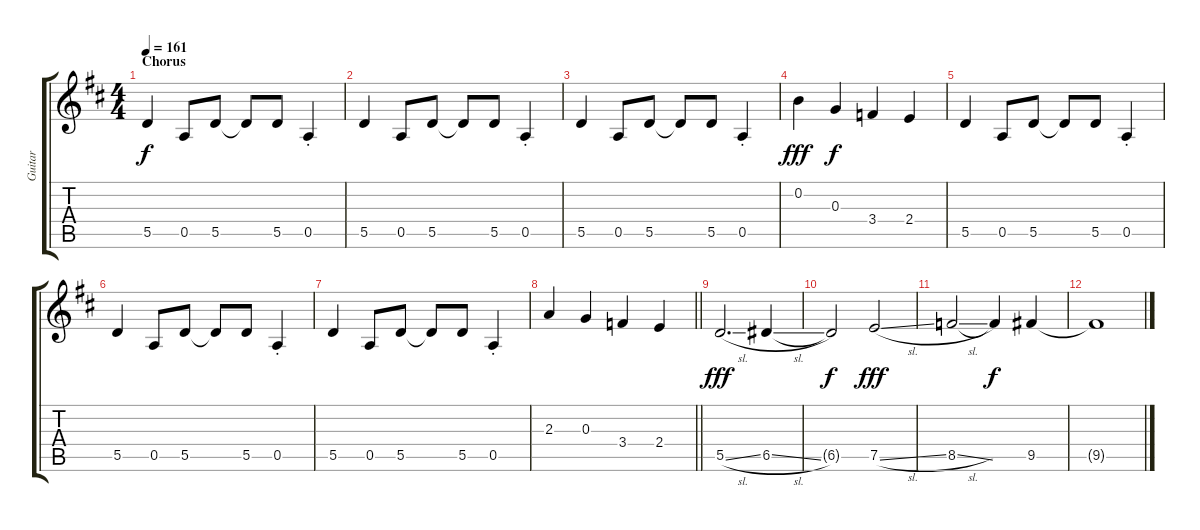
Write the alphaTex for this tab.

\track ("Guitar" "Guitar") {instrument overdrivenguitar}
\staff {score tabs}
\tuning (E4 B3 G3 D3 A2 E2) {hide}
\ts (4 4)
\section ("" "Chorus")
\tempo 161
\clef g2
\ks d
5.5.4{dy f} 0.5.8 5.5.8 5.5{t}.8 5.5.8 0.5{st}.4 |
5.5.4 0.5.8 5.5.8 5.5{t}.8 5.5.8 0.5{st}.4 |
5.5.4 0.5.8 5.5.8 5.5{t}.8 5.5.8 0.5{st}.4 |
0.2.4{dy fff} 0.3.4{dy f} 3.4.4 2.4.4 |
5.5.4 0.5.8 5.5.8 5.5{t}.8 5.5.8 0.5{st}.4 |
5.5.4 0.5.8 5.5.8 5.5{t}.8 5.5.8 0.5{st}.4 |
5.5.4 0.5.8 5.5.8 5.5{t}.8 5.5.8 0.5{st}.4 |
\barLineRight lightlight
2.3.4 0.3.4 3.4.4 2.4.4 |
5.5{sl}.2{d dy fff} 6.5{sl}.4 |
6.5{t}.2{dy f} 7.5{sl}.2{dy fff} |
8.5{sl}.2 8.5{t}.4{dy f} 9.5.4 |
9.5{t}.1
